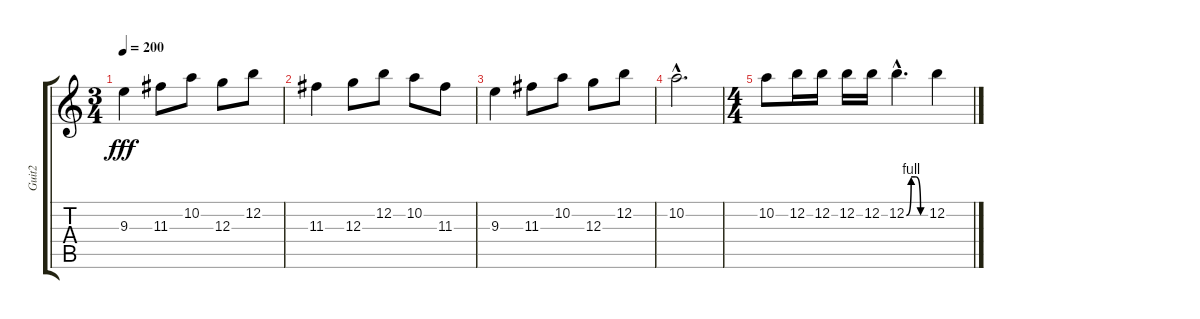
\track ("Guit2" "Guit2") {instrument overdrivenguitar}
\staff {score tabs}
\tuning (E4 B3 G3 D3 A2 E2) {hide}
\ts (3 4)
\tempo 200
\clef g2
\ks c
9.3.4{dy fff} 11.3.8 10.2.8 12.3.8 12.2.8 |
11.3.4 12.3.8 12.2.8 10.2.8 11.3.8 |
9.3.4 11.3.8 10.2.8 12.3.8 12.2.8 |
10.2{hac}.2{d} |
\ts (4 4)
10.2.8 12.2.16 12.2.16 12.2.16 12.2.16 12.2{be (custom 0 0 15 4 30 4 45 0 60 0) hac}.4{d} 12.2.4
